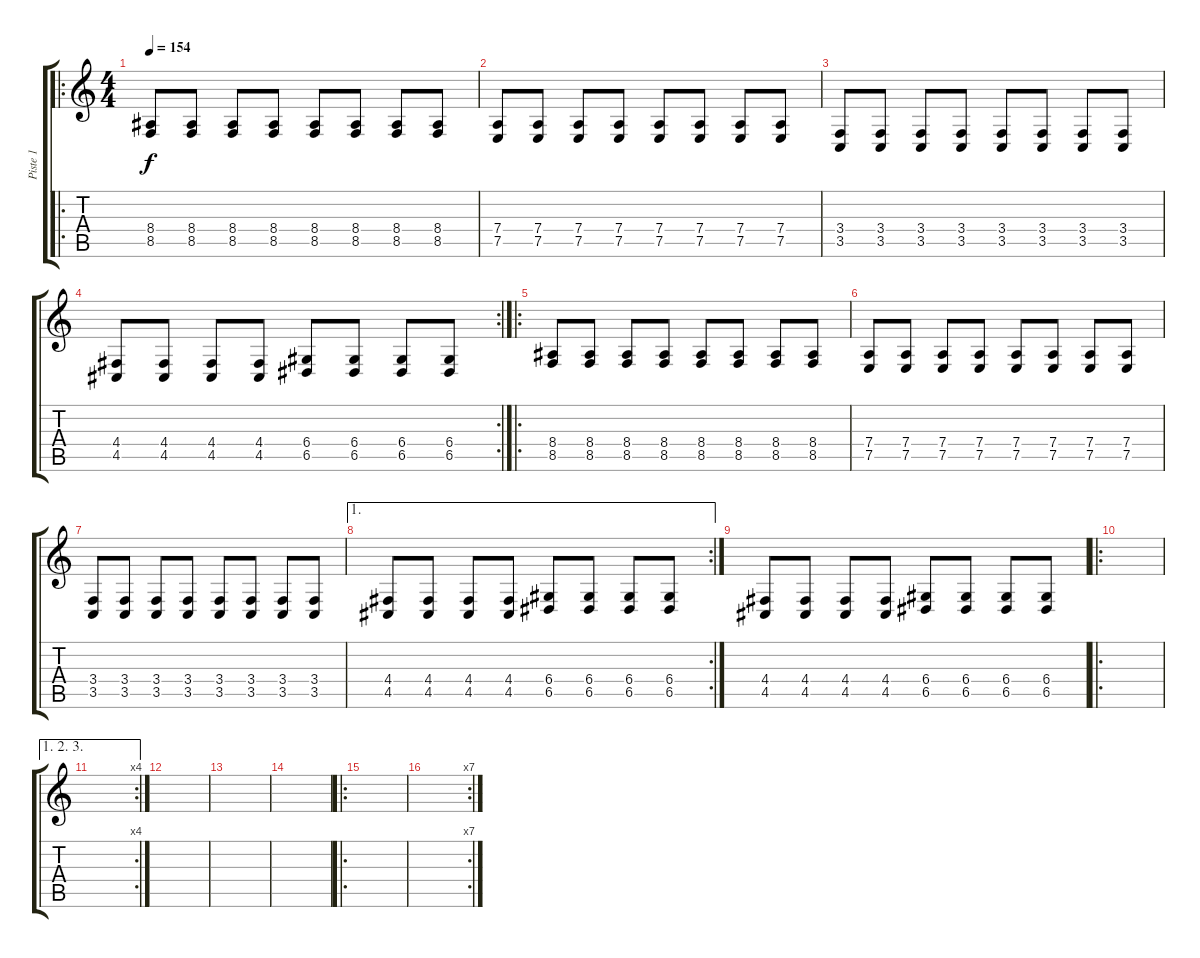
\track ("Piste 1" "Piste 1") {instrument harpsichord}
\staff {score tabs}
\tuning (E4 B3 G3 D3 A2 E2) {hide}
\ro
\ts (4 4)
\tempo 154
\clef g2
\ks c
(8.4 8.5).8{dy f instrument harpsichord} (8.4 8.5).8 (8.4 8.5).8 (8.4 8.5).8 (8.4 8.5).8 (8.4 8.5).8 (8.4 8.5).8 (8.4 8.5).8 |
(7.4 7.5).8 (7.4 7.5).8 (7.4 7.5).8 (7.4 7.5).8 (7.4 7.5).8 (7.4 7.5).8 (7.4 7.5).8 (7.4 7.5).8 |
(3.4 3.5).8 (3.4 3.5).8 (3.4 3.5).8 (3.4 3.5).8 (3.4 3.5).8 (3.4 3.5).8 (3.4 3.5).8 (3.4 3.5).8 |
\rc 2
(4.4 4.5).8 (4.4 4.5).8 (4.4 4.5).8 (4.4 4.5).8 (6.4 6.5).8 (6.4 6.5).8 (6.4 6.5).8 (6.4 6.5).8 |
\ro
(8.4 8.5).8 (8.4 8.5).8 (8.4 8.5).8 (8.4 8.5).8 (8.4 8.5).8 (8.4 8.5).8 (8.4 8.5).8 (8.4 8.5).8 |
(7.4 7.5).8 (7.4 7.5).8 (7.4 7.5).8 (7.4 7.5).8 (7.4 7.5).8 (7.4 7.5).8 (7.4 7.5).8 (7.4 7.5).8 |
(3.4 3.5).8 (3.4 3.5).8 (3.4 3.5).8 (3.4 3.5).8 (3.4 3.5).8 (3.4 3.5).8 (3.4 3.5).8 (3.4 3.5).8 |
\ae 1
\rc 2
(4.4 4.5).8 (4.4 4.5).8 (4.4 4.5).8 (4.4 4.5).8 (6.4 6.5).8 (6.4 6.5).8 (6.4 6.5).8 (6.4 6.5).8 |
(4.4 4.5).8 (4.4 4.5).8 (4.4 4.5).8 (4.4 4.5).8 (6.4 6.5).8 (6.4 6.5).8 (6.4 6.5).8 (6.4 6.5).8 |
\ro
|
\ae (1 2 3)
\rc 4
|
|
|
|
\ro
|
\rc 7
